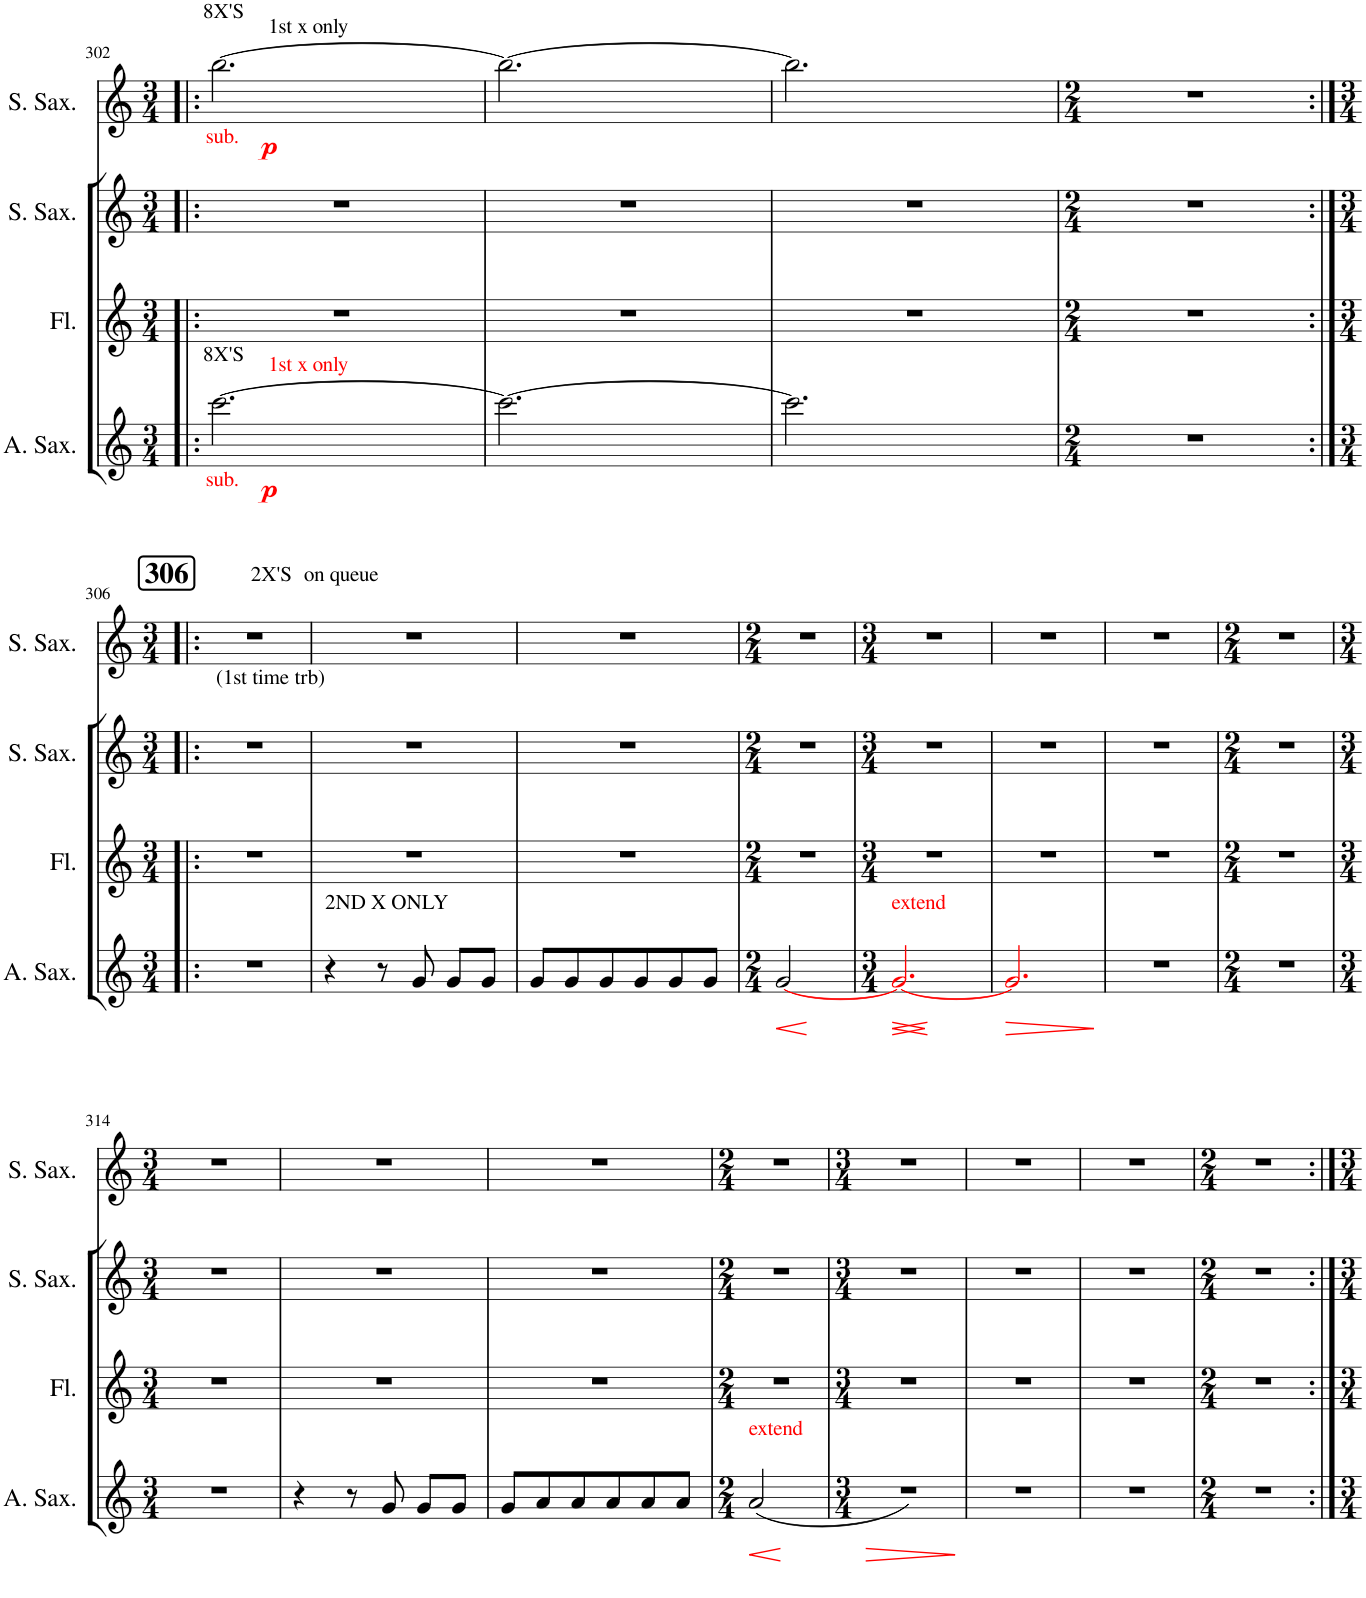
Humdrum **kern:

**kern	**dynam	**kern	**kern	**kern	**dynam
*part4	*part4	*part3	*part2	*part1	*part1
*staff4	*staff4	*staff3	*staff2	*staff1	*staff1
*I"Alto Saxophone	*	*I"Flute	*I"Soprano Saxophone	*I"Soprano Saxophone	*
*I'A. Sax.	*	*I'Fl.	*I'S. Sax.	*I'S. Sax.	*
!!LO:PB:g=z
*clefG2	*	*clefG2	*clefG2	*clefG2	*
*Trd5c9	*	*	*Trd1c2	*Trd1c2	*
*k[]	*	*k[]	*k[]	*k[]	*
*M3/4	*	*M3/4	*M3/4	*M3/4	*
=302!|:	=302!|:	=302!|:	=302!|:	=302!|:	=302!|:
!	!	!	!	!LO:TX:a:t=8X'S	!
!	!	!	!	!LO:TX:a:t=1st x only	!
!	!	!	!	!LO:TX:b:color=#FF0000:t=sub.	!
!LO:TX:a:t=8X'S	!	!	!	!	!
!LO:TX:a:color=#FF0000:t=1st x only	!	!	!	!	!
!LO:TX:b:color=#FF0000:t=sub.	!	!	!	!	!
!	!LO:DY:b	!	!	!	!LO:DY:b
[2.ccc\	p	2.r	2.r	[2.bb\	p
=303	=303	=303	=303	=303	=303
2.ccc\_	.	2.r	2.r	2.bb\_	.
=304	=304	=304	=304	=304	=304
2.ccc\]	.	2.r	2.r	2.bb\]	.
=305	=305	=305	=305	=305	=305
*M2/4	*	*M2/4	*M2/4	*M2/4	*
2r	.	2r	2r	2r	.
!!LO:LB:g=z
!!LO:REH:place=s1:a:B:cj:fs=14:t=306
=306:|!|:	=306:|!|:	=306:|!|:	=306:|!|:	=306:|!|:	=306:|!|:
*M3/4	*	*M3/4	*M3/4	*M3/4	*
!	!	!	!	!LO:TX:a:t=on queue	!
!	!	!	!	!LO:TX:a:t=2X'S	!
!	!	!	!	!LO:TX:b:t=(1st time trb)	!
2.r	.	2.r	2.r	2.r	.
=307	=307	=307	=307	=307	=307
!LO:TX:a:t=2ND X ONLY	!	!	!	!	!
4r	.	2.r	2.r	2.r	.
8r	.	.	.	.	.
8g/	.	.	.	.	.
8g/L	.	.	.	.	.
8g/J	.	.	.	.	.
=308	=308	=308	=308	=308	=308
8g/L	.	2.r	2.r	2.r	.
8g/	.	.	.	.	.
8g/	.	.	.	.	.
8g/	.	.	.	.	.
8g/	.	.	.	.	.
8g/J	.	.	.	.	.
=309	=309	=309	=309	=309	=309
*M2/4	*	*M2/4	*M2/4	*M2/4	*
!	!LO:HP:b	!	!	!	!
[2g/	<	2r	2r	2r	.
.	[	.	.	.	.
=310	=310	=310	=310	=310	=310
*M3/4	*	*M3/4	*M3/4	*M3/4	*
!LO:TX:a:color=#FF0000:t=extend	!	!	!	!	!
!	!LO:HP:b	!	!	!	!
!	!LO:HP:n=1:b	!	!	!	!
2.gi/_	< >	2.r	2.r	2.r	.
.	[	.	.	.	.
=311	=311	=311	=311	=311	=311
!	!LO:HP:b	!	!	!	!
2.gi/]	>	2.r	2.r	2.r	.
.	]	.	.	.	.
=312	=312	=312	=312	=312	=312
2.r	.	2.r	2.r	2.r	.
.	]	.	.	.	.
=313	=313	=313	=313	=313	=313
*M2/4	*	*M2/4	*M2/4	*M2/4	*
2r	.	2r	2r	2r	.
!!LO:LB:g=z
=314	=314	=314	=314	=314	=314
*M3/4	*	*M3/4	*M3/4	*M3/4	*
2.r	.	2.r	2.r	2.r	.
=315	=315	=315	=315	=315	=315
4r	.	2.r	2.r	2.r	.
8r	.	.	.	.	.
8g/	.	.	.	.	.
8g/L	.	.	.	.	.
8g/J	.	.	.	.	.
=316	=316	=316	=316	=316	=316
8g/L	.	2.r	2.r	2.r	.
8a/	.	.	.	.	.
8a/	.	.	.	.	.
8a/	.	.	.	.	.
8a/	.	.	.	.	.
8a/J	.	.	.	.	.
=317	=317	=317	=317	=317	=317
*M2/4	*	*M2/4	*M2/4	*M2/4	*
!LO:TX:a:color=#FF0000:t=extend	!	!	!	!	!
!	!LO:HP:b	!	!	!	!
(2a/	<	2r	2r	2r	.
.	[	.	.	.	.
=318	=318	=318	=318	=318	=318
*M3/4	*	*M3/4	*M3/4	*M3/4	*
!	!LO:HP:b	!	!	!	!
2.r)	>	2.r	2.r	2.r	.
.	]	.	.	.	.
=319	=319	=319	=319	=319	=319
2.r	.	2.r	2.r	2.r	.
=320	=320	=320	=320	=320	=320
2.r	.	2.r	2.r	2.r	.
=321	=321	=321	=321	=321	=321
*M2/4	*	*M2/4	*M2/4	*M2/4	*
2r	.	2r	2r	2r	.
=:|!	=:|!	=:|!	=:|!	=:|!	=:|!
*-	*-	*-	*-	*-	*-
